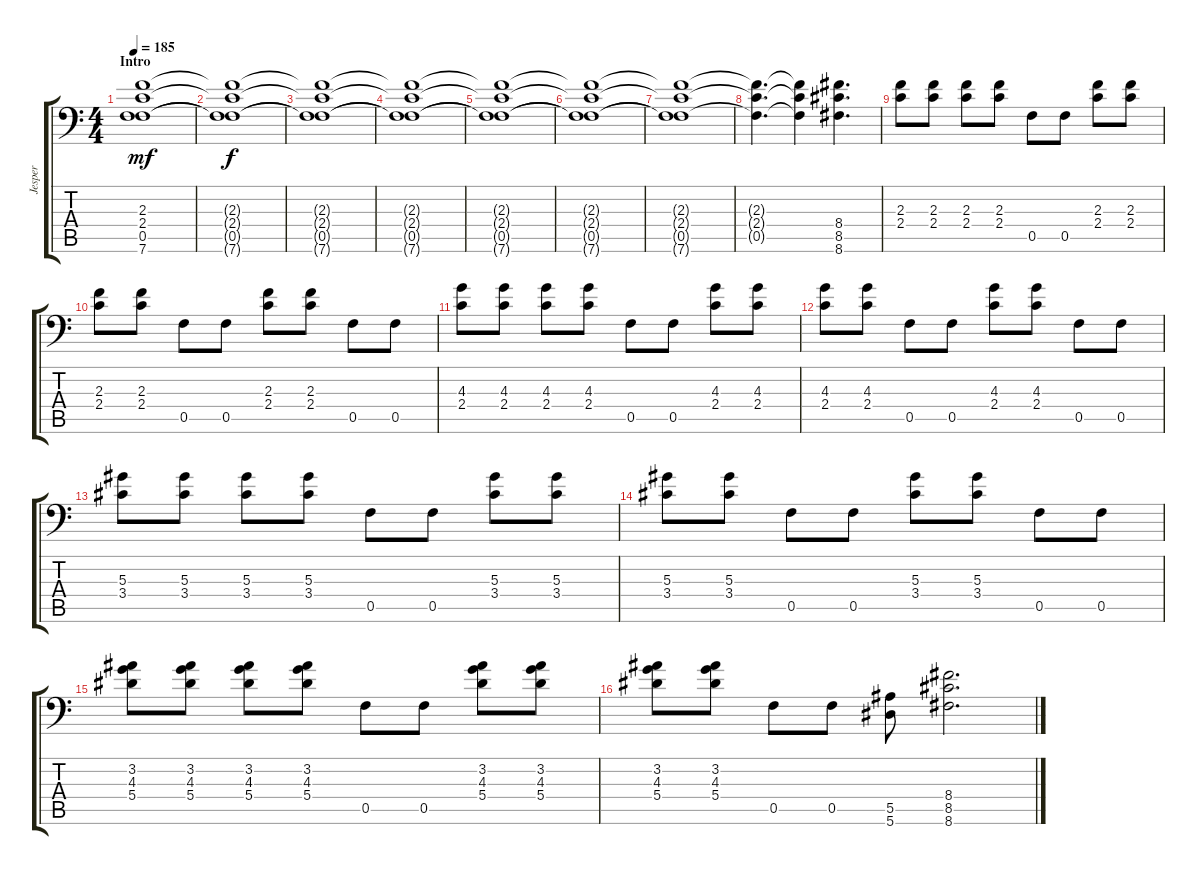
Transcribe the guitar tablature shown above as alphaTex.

\track ("Jesper" "Jesper") {instrument distortionguitar}
\staff {score tabs}
\tuning (C4 G3 Eb3 Bb2 F2 Bb1) {hide}
\ts (4 4)
\section ("" "Intro")
\tempo 185
\clef f4
\ks c
(2.3 2.4 0.5 7.6).1{dy mf instrument distortionguitar} |
(2.3{t} 2.4{t} 0.5{t} 7.6{t}).1{dy f} |
(2.3{t} 2.4{t} 0.5{t} 7.6{t}).1 |
(2.3{t} 2.4{t} 0.5{t} 7.6{t}).1 |
(2.3{t} 2.4{t} 0.5{t} 7.6{t}).1 |
(2.3{t} 2.4{t} 0.5{t} 7.6{t}).1 |
(2.3{t} 2.4{t} 0.5{t} 7.6{t}).1 |
(2.3{t} 2.4{t} 0.5{t}).4{d} (2.3{t} 2.4{t} 0.5{t}).4 (8.4 8.5 8.6).4{d} |
(2.3 2.4).8{instrument distortionguitar} (2.3 2.4).8 (2.3 2.4).8 (2.3 2.4).8 0.5.8 0.5.8 (2.3 2.4).8 (2.3 2.4).8 |
(2.3 2.4).8 (2.3 2.4).8 0.5.8 0.5.8 (2.3 2.4).8 (2.3 2.4).8 0.5.8 0.5.8 |
(4.3 2.4).8 (4.3 2.4).8 (4.3 2.4).8 (4.3 2.4).8 0.5.8 0.5.8 (4.3 2.4).8 (4.3 2.4).8 |
(4.3 2.4).8 (4.3 2.4).8 0.5.8 0.5.8 (4.3 2.4).8 (4.3 2.4).8 0.5.8 0.5.8 |
(5.3 3.4).8 (5.3 3.4).8 (5.3 3.4).8 (5.3 3.4).8 0.5.8 0.5.8 (5.3 3.4).8 (5.3 3.4).8 |
(5.3 3.4).8 (5.3 3.4).8 0.5.8 0.5.8 (5.3 3.4).8 (5.3 3.4).8 0.5.8 0.5.8 |
(3.2 4.3 5.4).8 (3.2 4.3 5.4).8 (3.2 4.3 5.4).8 (3.2 4.3 5.4).8 0.5.8 0.5.8 (3.2 4.3 5.4).8 (3.2 4.3 5.4).8 |
(3.2 4.3 5.4).8 (3.2 4.3 5.4).8 0.5.8 0.5.8 (5.5 5.6).8 (8.4 8.5 8.6).2{d}
